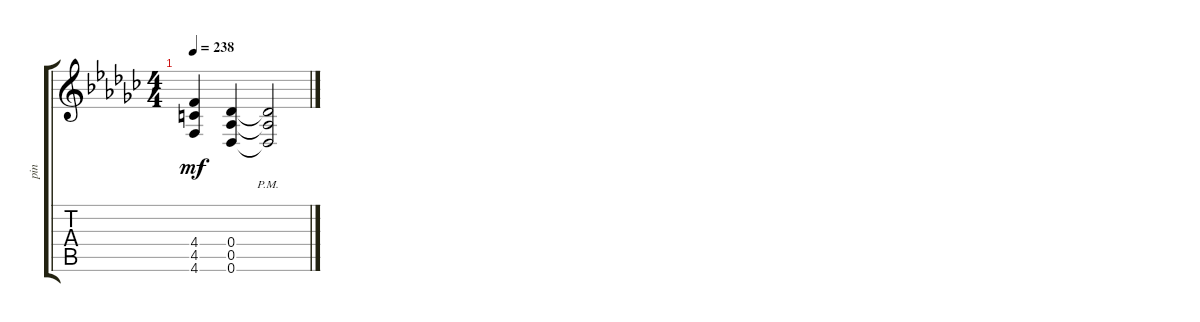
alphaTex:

\track ("pin" "pin") {instrument distortionguitar}
\staff {score tabs}
\tuning (Eb4 Bb3 Gb3 Db3 Ab2 Db2) {hide}
\ts (4 4)
\tempo 238
\clef g2
\ks gb
(4.4{t} 4.5{t} 4.6{t}).4{dy mf} (0.4 0.5 0.6).4 (0.4{pm t} 0.5{pm t} 0.6{pm t}).2
